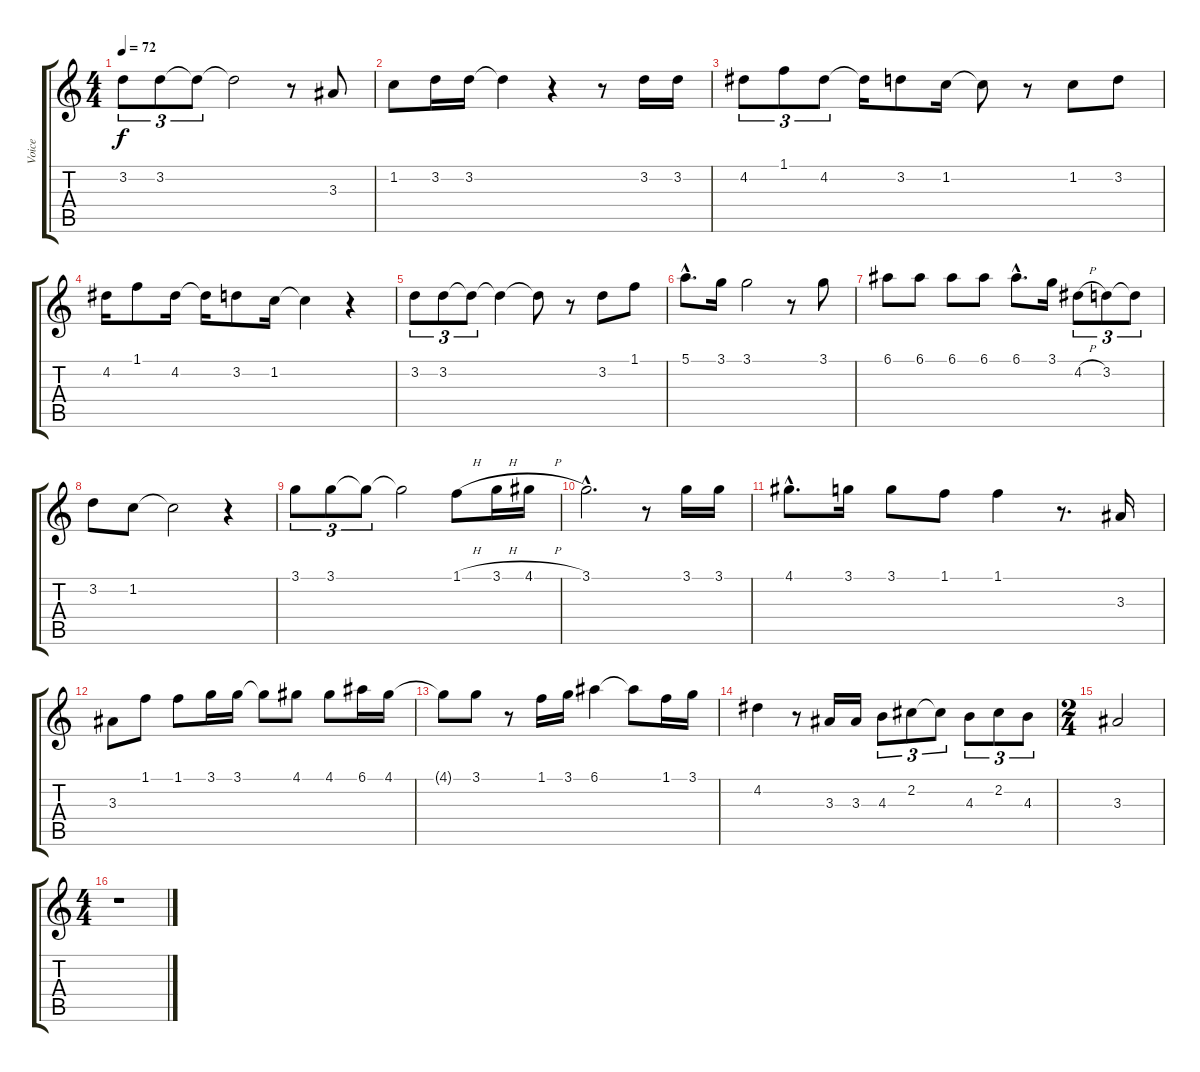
\track ("Voice" "Voice") {instrument flute}
\staff {score tabs}
\tuning (E5 B4 G4 D4 A3 E3) {hide}
\ts (4 4)
\tempo 72
\clef g2
\ks c
3.2.8{tu (3 2) dy f} 3.2.8{tu (3 2)} 3.2{t}.8{tu (3 2)} 3.2{t}.2 r.8 3.3.8 |
1.2.8 3.2.16 3.2.16 3.2{t}.4 r.4 r.8 3.2.16 3.2.16 |
4.2.8{tu (3 2)} 1.1.8{tu (3 2)} 4.2.8{tu (3 2)} 4.2{t}.16 3.2.8 1.2.16 1.2{t}.8 r.8 1.2.8 3.2.8 |
4.2.16 1.1.8 4.2.16 4.2{t}.16 3.2.8 1.2.16 1.2{t}.4 r.4 |
3.2.8{tu (3 2)} 3.2.8{tu (3 2)} 3.2{t}.8{tu (3 2)} 3.2{t}.4 3.2{t}.8 r.8 3.2.8 1.1.8 |
5.1{hac}.8{d} 3.1.16 3.1.2 r.8 3.1.8 |
6.1.8 6.1.8 6.1.8 6.1.8 6.1{hac}.8{d} 3.1.16 4.2{h}.8{tu (3 2)} 3.2.8{tu (3 2)} 3.2{t}.8{tu (3 2)} |
3.2.8 1.2.8 1.2{t}.2 r.4 |
3.1.8{tu (3 2)} 3.1.8{tu (3 2)} 3.1{t}.8{tu (3 2)} 3.1{t}.2 1.1{h}.8 3.1{h}.16 4.1{h}.16 |
3.1{hac}.2{d} r.8 3.1.16 3.1.16 |
4.1{hac}.8{d} 3.1.16 3.1.8 1.1.8 1.1.4 r.8{d} 3.3.16 |
3.3.8 1.1.8 1.1.8 3.1.16 3.1.16 3.1{t}.8 4.1.8 4.1.8 6.1.16 4.1.16 |
4.1{t}.8 3.1.8 r.8 1.1.16 3.1.16 6.1.4 6.1{t}.8 1.1.16 3.1.16 |
4.2.4 r.8 3.3.16 3.3.16 4.3.8{tu (3 2)} 2.2.8{tu (3 2)} 2.2{t}.8{tu (3 2)} 4.3.8{tu (3 2)} 2.2.8{tu (3 2)} 4.3.8{tu (3 2)} |
\ts (2 4)
3.3.2 |
\ts (4 4)
r.1
